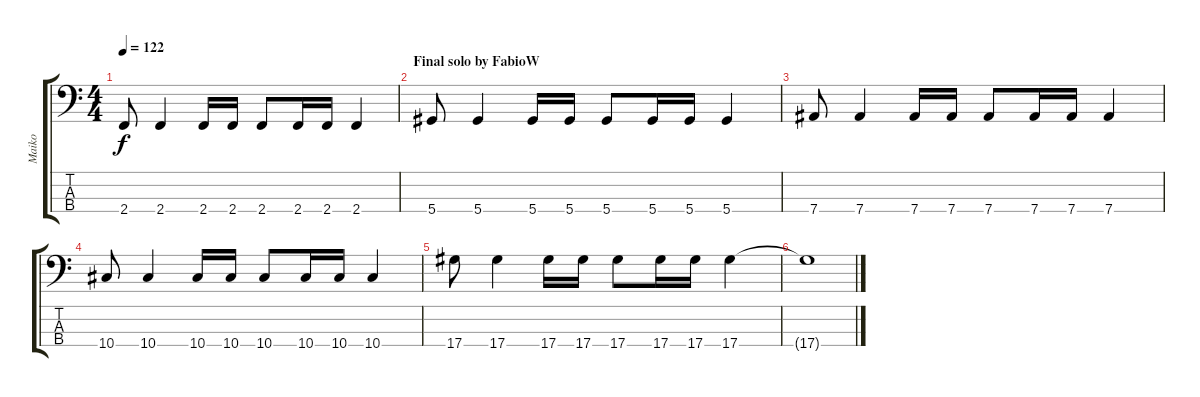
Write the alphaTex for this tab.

\track ("Maiko" "Maiko") {instrument overdrivenguitar}
\staff {score tabs}
\tuning (Gb2 Db2 Ab1 Eb1) {hide}
\ts (4 4)
\tempo 122
\clef f4
\ks c
2.4.8{dy f} 2.4.4 2.4.16 2.4.16 2.4.8 2.4.16 2.4.16 2.4.4 |
\section ("" "Final solo by FabioW")
5.4.8{instrument electricbasspick} 5.4.4 5.4.16 5.4.16 5.4.8 5.4.16 5.4.16 5.4.4 |
7.4.8 7.4.4 7.4.16 7.4.16 7.4.8 7.4.16 7.4.16 7.4.4 |
10.4.8 10.4.4 10.4.16 10.4.16 10.4.8 10.4.16 10.4.16 10.4.4 |
17.4.8 17.4.4 17.4.16 17.4.16 17.4.8 17.4.16 17.4.16 17.4.4 |
17.4{t}.1
